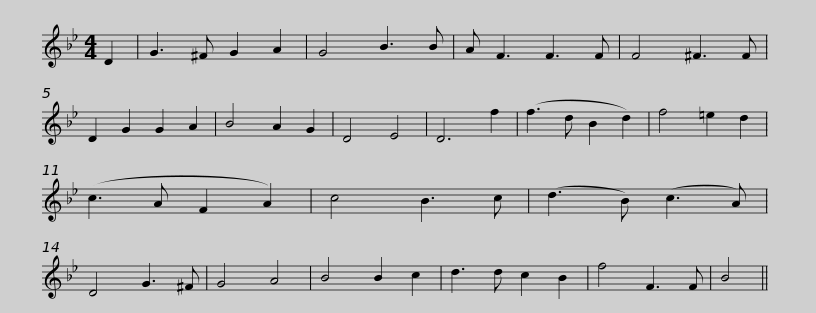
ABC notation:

X:1
L:1/8
M:4/4
I:linebreak $
K:Gmin
V:1 treble
V:1
 D2 | G3 ^F G2 A2 | G4 B3 B | A F3 F3 F | F4 ^F3 F | %5
 D2 G2 G2 A2 | B4 A2 G2 | D4 E4 | D6 f2 | (f3 d B2 d2) |$ %10
 f4 =e2 d2 | (c3 A F2 A2) | c4 B3 c | (d3 B) (c3 A) | D4 G3 ^F | %15
 G4 A4 | B4 B2 c2 | d3 d c2 B2 | f4 F3 F | B4 || %20
